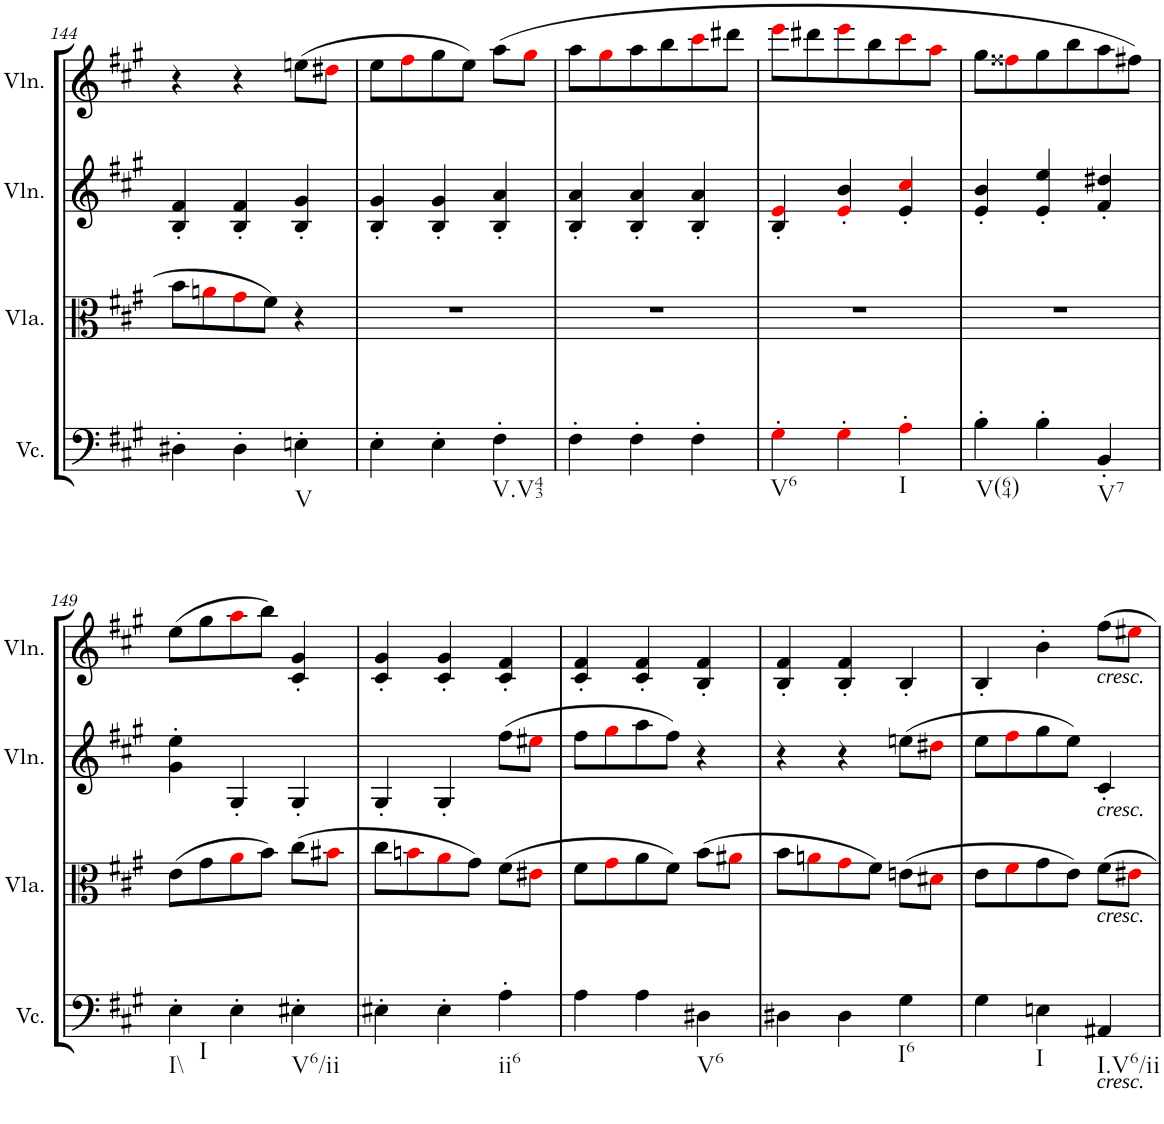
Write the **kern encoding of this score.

**kern	**kern	**kern	**kern
*part4	*part3	*part2	*part1
*staff4	*staff3	*staff2	*staff1
*I"Violoncello	*I"Viola	*I"Violin	*I"Violin
*I'Vc.	*I'Vla.	*I'Vln.	*I'Vln.
!!LO:PB:g=z
*clefF4	*clefC3	*clefG2	*clefG2
*k[f#c#g#]	*k[f#c#g#]	*k[f#c#g#]	*k[f#c#g#]
*M3/4	*M3/4	*M3/4	*M3/4
=144	=144	=144	=144
4D#X'\	8b\L	4B/' 4f#/'	4r
.	8ani\	.	.
4D#'\	8g#i\	4B/' 4f#/'	4r
.	8f#\J	.	.
!LO:TX:b:t=V	!	!	!
4En'\	4r	4B/' 4g#/'	(8een\L
.	.	.	8dd#Xi\J
=145	=145	=145	=145
4E'\	2.r	4B/' 4g#/'	8ee\L
.	.	.	8ff#i\
4E'\	.	4B/' 4g#/'	8gg#\
.	.	.	8ee\J)
!LO:TX:b:t=V.V43	!	!	!
4F#'\	.	4B/' 4a/'	(8aa\L
.	.	.	8gg#i\J
=146	=146	=146	=146
4F#'\	2.r	4B/' 4a/'	8aa\L
.	.	.	8gg#i\
4F#'\	.	4B/' 4a/'	8aa\
.	.	.	8bb\
4F#'\	.	4B/' 4a/'	8ccc#i\
.	.	.	8ddd#X\J
=147	=147	=147	=147
!LO:TX:b:t=V6	!	!	!
4G#'i\	2.r	4B/' 4ei/'	8eeei\L
.	.	.	8ddd#X\
4G#'i\	.	4ei/' 4b/'	8eeei\
.	.	.	8bb\
!LO:TX:b:t=I	!	!	!
4A'i\	.	4e/' 4cc#i/'	8ccc#i\
.	.	.	8aai\J
=148	=148	=148	=148
!LO:TX:b:t=V(64)	!	!	!
4B'\	2.r	4e/' 4b/'	8gg#\L
.	.	.	8ff##Xi\
4B'\	.	4e/' 4ee/'	8gg#\
.	.	.	8bb\
!LO:TX:b:t=V7	!	!	!
4BB'/	.	4f#/' 4dd#X/'	8aa\
.	.	.	8ff#X\J)
!!LO:LB:g=z
=149	=149	=149	=149
!LO:TX:b:t=I\\	!	!	!
!LO:TX:b:t=I	!	!	!
4E'\	(8e\L	4g#\' 4ee\'	(8ee\L
.	8g#\	.	8gg#\
4E'\	8ai\	4G#'/	8aai\
.	8b\J)	.	8bb\J)
!LO:TX:b:t=V6/ii	!	!	!
4E#X'\	(8cc#\L	4G#'/	4c#/' 4g#/'
.	8b#Xi\J	.	.
=150	=150	=150	=150
4E#X'\	8cc#\L	4G#'/	4c#/' 4g#/'
.	8bni\	.	.
4E#'\	8ai\	4G#'/	4c#/' 4g#/'
.	8g#\J)	.	.
!LO:TX:b:t=ii6	!	!	!
4A'\	(8f#\L	(8ff#\L	4c#/' 4f#/'
.	8e#Xi\J	8ee#Xi\J	.
=151	=151	=151	=151
4A\	8f#\L	8ff#\L	4c#/' 4f#/'
.	8g#i\	8gg#i\	.
4A\	8a\	8aa\	4c#/' 4f#/'
.	8f#\J)	8ff#\J)	.
!LO:TX:b:t=V6	!	!	!
4D#X\	(8b\L	4r	4B/' 4f#/'
.	8a#Xi\J	.	.
=152	=152	=152	=152
4D#X\	8b\L	4r	4B/' 4f#/'
.	8ani\	.	.
4D#\	8g#i\	4r	4B/' 4f#/'
.	8f#\J)	.	.
!LO:TX:b:t=I6	!	!	!
4G#\	(8en\L	(8een\L	4B'/
.	8d#Xi\J	8dd#Xi\J	.
=153	=153	=153	=153
4G#\	8e\L	8ee\L	4B'/
.	8f#i\	8ff#i\	.
!LO:TX:b:t=I	!	!	!
4En\	8g#\	8gg#\	4b'\
.	8e\J)	8ee\J)	.
!	!	!	!LO:TX:b:i:t=cresc.
!	!	!LO:TX:b:i:t=cresc.	!
!	!LO:TX:b:i:t=cresc.	!	!
!LO:TX:b:i:t=cresc.	!	!	!
!LO:TX:b:t=I.V6/ii	!	!	!
4AA#X/	8f#\L	4c#'/	8ff#\L
.	8e#Xi\J	.	8ee#Xi\J
=	=	=	=
*-	*-	*-	*-
